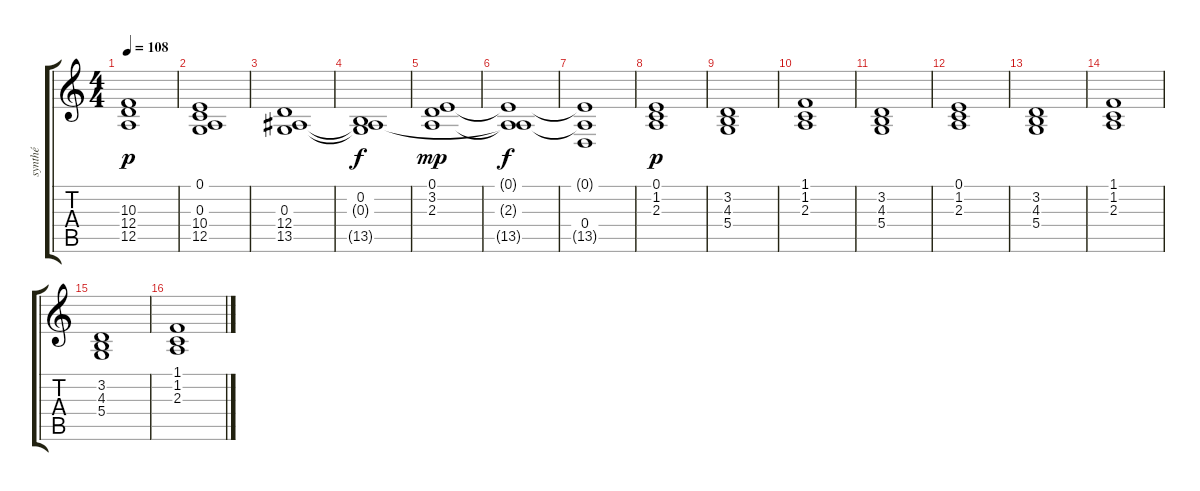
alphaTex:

\track ("synthé" "synthé") {instrument synthstrings1}
\staff {score tabs}
\tuning (E4 B3 G3 D3 A2 E2) {hide}
\ts (4 4)
\tempo 108
\clef g2
\ks c
(10.3 12.4 12.5).1{dy p} |
(0.1 0.3 10.4 12.5).1 |
(0.3 12.4 13.5).1 |
(0.2 0.3{t} 13.5{t}).1{dy f} |
(0.1 3.2 2.3).1{dy mp} |
(0.1{t} 2.3{t} 13.5{t}).1{dy f} |
(0.1{t} 0.4 13.5{t}).1 |
(0.1 1.2 2.3).1{dy p} |
(3.2 4.3 5.4).1 |
(1.1 1.2 2.3).1 |
(3.2 4.3 5.4).1 |
(0.1 1.2 2.3).1 |
(3.2 4.3 5.4).1 |
(1.1 1.2 2.3).1 |
(3.2 4.3 5.4).1 |
(1.1 1.2 2.3).1
